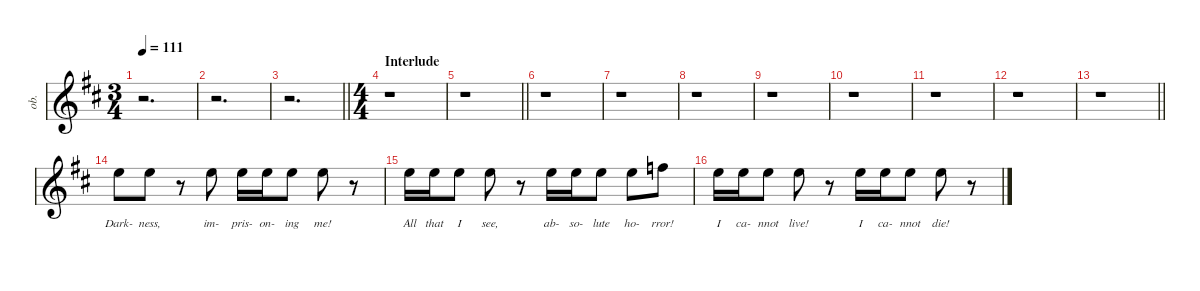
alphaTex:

\defaultSystemsLayout 4
\hideDynamics
\bracketExtendMode nobrackets
\otherSystemsTrackNameOrientation horizontal
\track ("James Hetfield (Vocals)" "ob.") {defaultSystemsLayout 32 instrument oboe}
\staff {score}
\tuning (E4 B3 G3 D3 A2 E2)
\ts (3 4)
\tempo 111
\clef g2
\ks bminor
r.2{d dy f beam Down} |
r.2{d beam Down} |
\barLineRight lightlight
r.2{d beam Down} |
\ts (4 4)
\beaming (8 2 2 2 2)
\section ("" "Interlude")
r.1{beam Down} |
\barLineRight lightlight
r.1{beam Down} |
r.1{beam Down} |
r.1{beam Down} |
r.1{beam Down} |
r.1{beam Down} |
r.1{beam Down} |
r.1{beam Down} |
r.1{beam Down} |
\barLineRight lightlight
r.1{beam Down} |
12.1{acc forcenatural}.8{lyrics (0 "Dark-") lyrics (1 "") lyrics (2 "") lyrics (3 "") lyrics (4 "") dy fff beam Down} 12.1{acc forcenatural}.8{lyrics (0 "ness,") lyrics (1 "") lyrics (2 "") lyrics (3 "") lyrics (4 "") beam Down} r.8{beam Down} 12.1{acc forcenatural}.8{lyrics (0 "im-") lyrics (1 "") lyrics (2 "") lyrics (3 "") lyrics (4 "") beam Down} 12.1{acc forcenatural}.16{lyrics (0 "pris-") lyrics (1 "") lyrics (2 "") lyrics (3 "") lyrics (4 "") beam Down} 12.1{acc forcenatural}.16{lyrics (0 "on-") lyrics (1 "") lyrics (2 "") lyrics (3 "") lyrics (4 "") beam Down} 12.1{acc forcenatural}.8{lyrics (0 "ing") lyrics (1 "") lyrics (2 "") lyrics (3 "") lyrics (4 "") beam Down} 12.1{acc forcenatural}.8{lyrics (0 "me!") lyrics (1 "") lyrics (2 "") lyrics (3 "") lyrics (4 "") beam Down} r.8{beam Down} |
12.1{acc forcenatural}.16{lyrics (0 "All") lyrics (1 "") lyrics (2 "") lyrics (3 "") lyrics (4 "") beam Down} 12.1{acc forcenatural}.16{lyrics (0 "that") lyrics (1 "") lyrics (2 "") lyrics (3 "") lyrics (4 "") beam Down} 12.1{acc forcenatural}.8{lyrics (0 "I") lyrics (1 "") lyrics (2 "") lyrics (3 "") lyrics (4 "") beam Down} 12.1{acc forcenatural}.8{lyrics (0 "see,") lyrics (1 "") lyrics (2 "") lyrics (3 "") lyrics (4 "") beam Down} r.8{beam Down} 12.1{acc forcenatural}.16{lyrics (0 "ab-") lyrics (1 "") lyrics (2 "") lyrics (3 "") lyrics (4 "") beam Down} 12.1{acc forcenatural}.16{lyrics (0 "so-") lyrics (1 "") lyrics (2 "") lyrics (3 "") lyrics (4 "") beam Down} 12.1{acc forcenatural}.8{lyrics (0 "lute") lyrics (1 "") lyrics (2 "") lyrics (3 "") lyrics (4 "") beam Down} 12.1{acc forcenatural}.8{lyrics (0 "ho-") lyrics (1 "") lyrics (2 "") lyrics (3 "") lyrics (4 "") beam Down} 13.1{acc forcenatural}.8{lyrics (0 "rror!") lyrics (1 "") lyrics (2 "") lyrics (3 "") lyrics (4 "") beam Down} |
12.1{acc forcenatural}.16{lyrics (0 "I") lyrics (1 "") lyrics (2 "") lyrics (3 "") lyrics (4 "") beam Down} 12.1{acc forcenatural}.16{lyrics (0 "ca-") lyrics (1 "") lyrics (2 "") lyrics (3 "") lyrics (4 "") beam Down} 12.1{acc forcenatural}.8{lyrics (0 "nnot") lyrics (1 "") lyrics (2 "") lyrics (3 "") lyrics (4 "") beam Down} 12.1{acc forcenatural}.8{lyrics (0 "live!") lyrics (1 "") lyrics (2 "") lyrics (3 "") lyrics (4 "") beam Down} r.8{beam Down} 12.1{acc forcenatural}.16{lyrics (0 "I") lyrics (1 "") lyrics (2 "") lyrics (3 "") lyrics (4 "") beam Down} 12.1{acc forcenatural}.16{lyrics (0 "ca-") lyrics (1 "") lyrics (2 "") lyrics (3 "") lyrics (4 "") beam Down} 12.1{acc forcenatural}.8{lyrics (0 "nnot") lyrics (1 "") lyrics (2 "") lyrics (3 "") lyrics (4 "") beam Down} 12.1{acc forcenatural}.8{lyrics (0 "die!") lyrics (1 "") lyrics (2 "") lyrics (3 "") lyrics (4 "") beam Down} r.8{beam Down}
